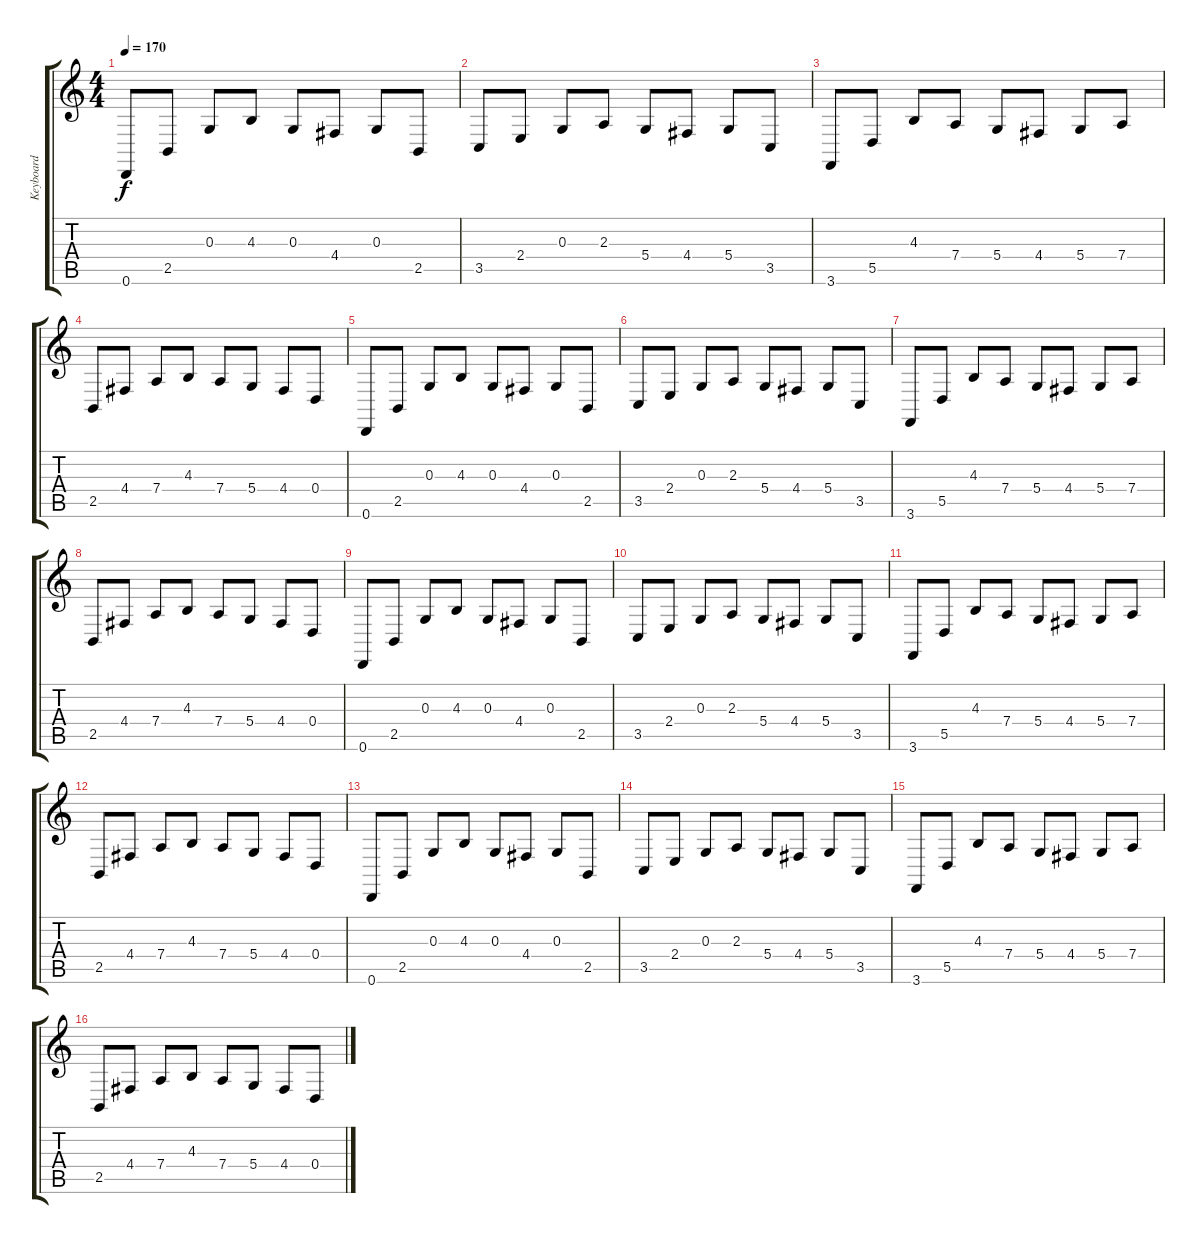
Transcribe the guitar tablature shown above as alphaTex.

\track ("Keyboard" "Keyboard") {instrument viola}
\staff {score tabs}
\tuning (E4 B3 G3 D3 A2 D2) {hide}
\ts (4 4)
\tempo 170
\clef g2
\ks c
0.6.8{dy f volume 15 instrument orchestralharp} 2.5.8 0.3.8 4.3.8 0.3.8 4.4.8 0.3.8 2.5.8 |
3.5.8 2.4.8 0.3.8 2.3.8 5.4.8 4.4.8 5.4.8 3.5.8 |
3.6.8 5.5.8 4.3.8 7.4.8 5.4.8 4.4.8 5.4.8 7.4.8 |
2.5.8 4.4.8 7.4.8 4.3.8 7.4.8 5.4.8 4.4.8 0.4.8 |
0.6.8{volume 15 instrument orchestralharp} 2.5.8 0.3.8 4.3.8 0.3.8 4.4.8 0.3.8 2.5.8 |
3.5.8 2.4.8 0.3.8 2.3.8 5.4.8 4.4.8 5.4.8 3.5.8 |
3.6.8 5.5.8 4.3.8 7.4.8 5.4.8 4.4.8 5.4.8 7.4.8 |
2.5.8 4.4.8 7.4.8 4.3.8 7.4.8 5.4.8 4.4.8 0.4.8 |
0.6.8{volume 15 instrument orchestralharp} 2.5.8 0.3.8 4.3.8 0.3.8 4.4.8 0.3.8 2.5.8 |
3.5.8 2.4.8 0.3.8 2.3.8 5.4.8 4.4.8 5.4.8 3.5.8 |
3.6.8{volume 0} 5.5.8 4.3.8 7.4.8 5.4.8 4.4.8 5.4.8 7.4.8 |
2.5.8 4.4.8 7.4.8 4.3.8 7.4.8 5.4.8 4.4.8 0.4.8 |
0.6.8{volume 15 instrument orchestralharp} 2.5.8 0.3.8 4.3.8 0.3.8 4.4.8 0.3.8 2.5.8 |
3.5.8 2.4.8 0.3.8 2.3.8 5.4.8 4.4.8 5.4.8 3.5.8 |
3.6.8 5.5.8 4.3.8 7.4.8 5.4.8 4.4.8 5.4.8 7.4.8 |
2.5.8 4.4.8 7.4.8 4.3.8 7.4.8 5.4.8 4.4.8 0.4.8
